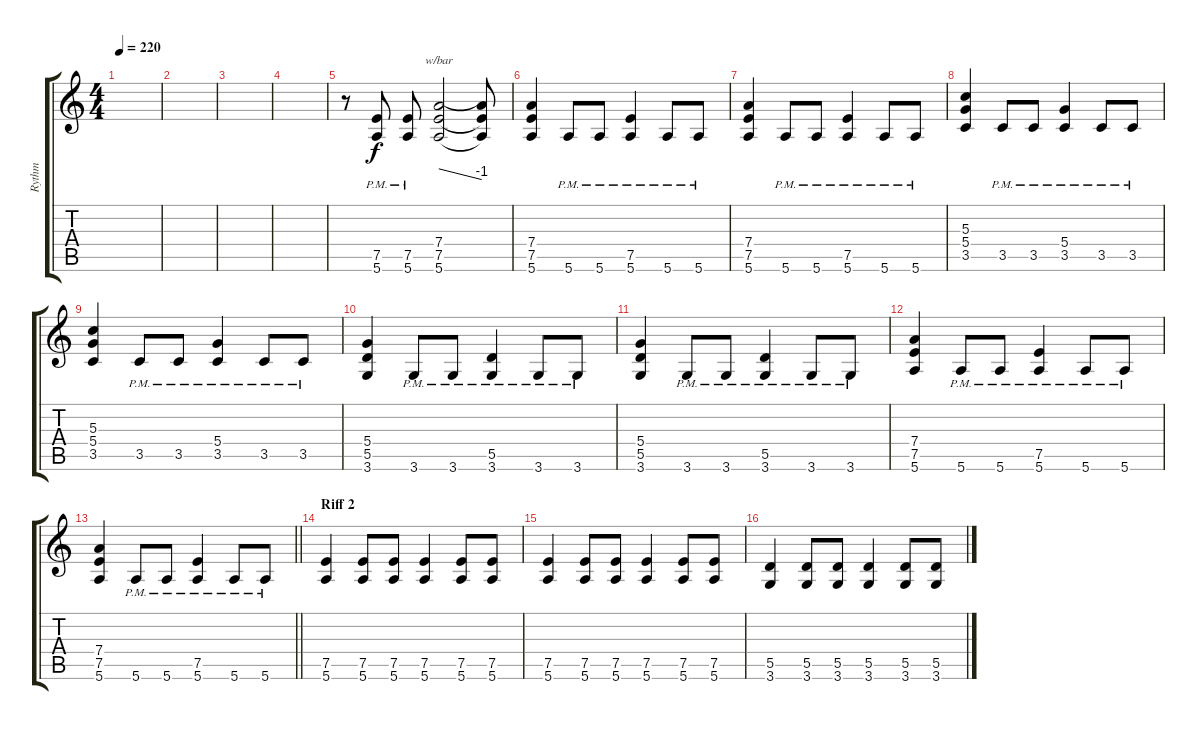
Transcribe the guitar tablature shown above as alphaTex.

\track ("Rythm" "Rythm") {instrument overdrivenguitar}
\staff {score tabs}
\tuning (E4 B3 G3 D3 A2 E2) {hide}
\ts (4 4)
\tempo 220
\clef g2
\ks c
|
|
|
|
r.8{volume 14} (7.5{pm} 5.6{pm}).8 (7.5{pm} 5.6{pm}).8 (7.4 7.5 5.6).2{tbe (dive default 0 0 60 -4)} (7.4{t} 7.5{t} 5.6{t}).8 |
(7.4 7.5 5.6).4 5.6{pm}.8 5.6{pm}.8 (7.5{pm} 5.6{pm}).4 5.6{pm}.8 5.6{pm}.8 |
(7.4 7.5 5.6).4 5.6{pm}.8 5.6{pm}.8 (7.5{pm} 5.6{pm}).4 5.6{pm}.8 5.6{pm}.8 |
(5.3 5.4 3.5).4 3.5{pm}.8 3.5{pm}.8 (5.4{pm} 3.5{pm}).4 3.5{pm}.8 3.5{pm}.8 |
(5.3 5.4 3.5).4 3.5{pm}.8 3.5{pm}.8 (5.4{pm} 3.5{pm}).4 3.5{pm}.8 3.5{pm}.8 |
(5.4 5.5 3.6).4 3.6{pm}.8 3.6{pm}.8 (5.5{pm} 3.6).4 3.6{pm}.8 3.6{pm}.8 |
(5.4 5.5 3.6).4 3.6{pm}.8 3.6{pm}.8 (5.5{pm} 3.6).4 3.6{pm}.8 3.6{pm}.8 |
(7.4 7.5 5.6).4 5.6{pm}.8 5.6{pm}.8 (7.5{pm} 5.6{pm}).4 5.6{pm}.8 5.6{pm}.8 |
\barLineRight lightlight
(7.4 7.5 5.6).4 5.6{pm}.8 5.6{pm}.8 (7.5{pm} 5.6{pm}).4 5.6{pm}.8 5.6{pm}.8 |
\section ("" "Riff 2")
(7.5 5.6).4 (7.5 5.6).8 (7.5 5.6).8 (7.5 5.6).4 (7.5 5.6).8 (7.5 5.6).8 |
(7.5 5.6).4 (7.5 5.6).8 (7.5 5.6).8 (7.5 5.6).4 (7.5 5.6).8 (7.5 5.6).8 |
(5.5 3.6).4 (5.5 3.6).8 (5.5 3.6).8 (5.5 3.6).4 (5.5 3.6).8 (5.5 3.6).8
